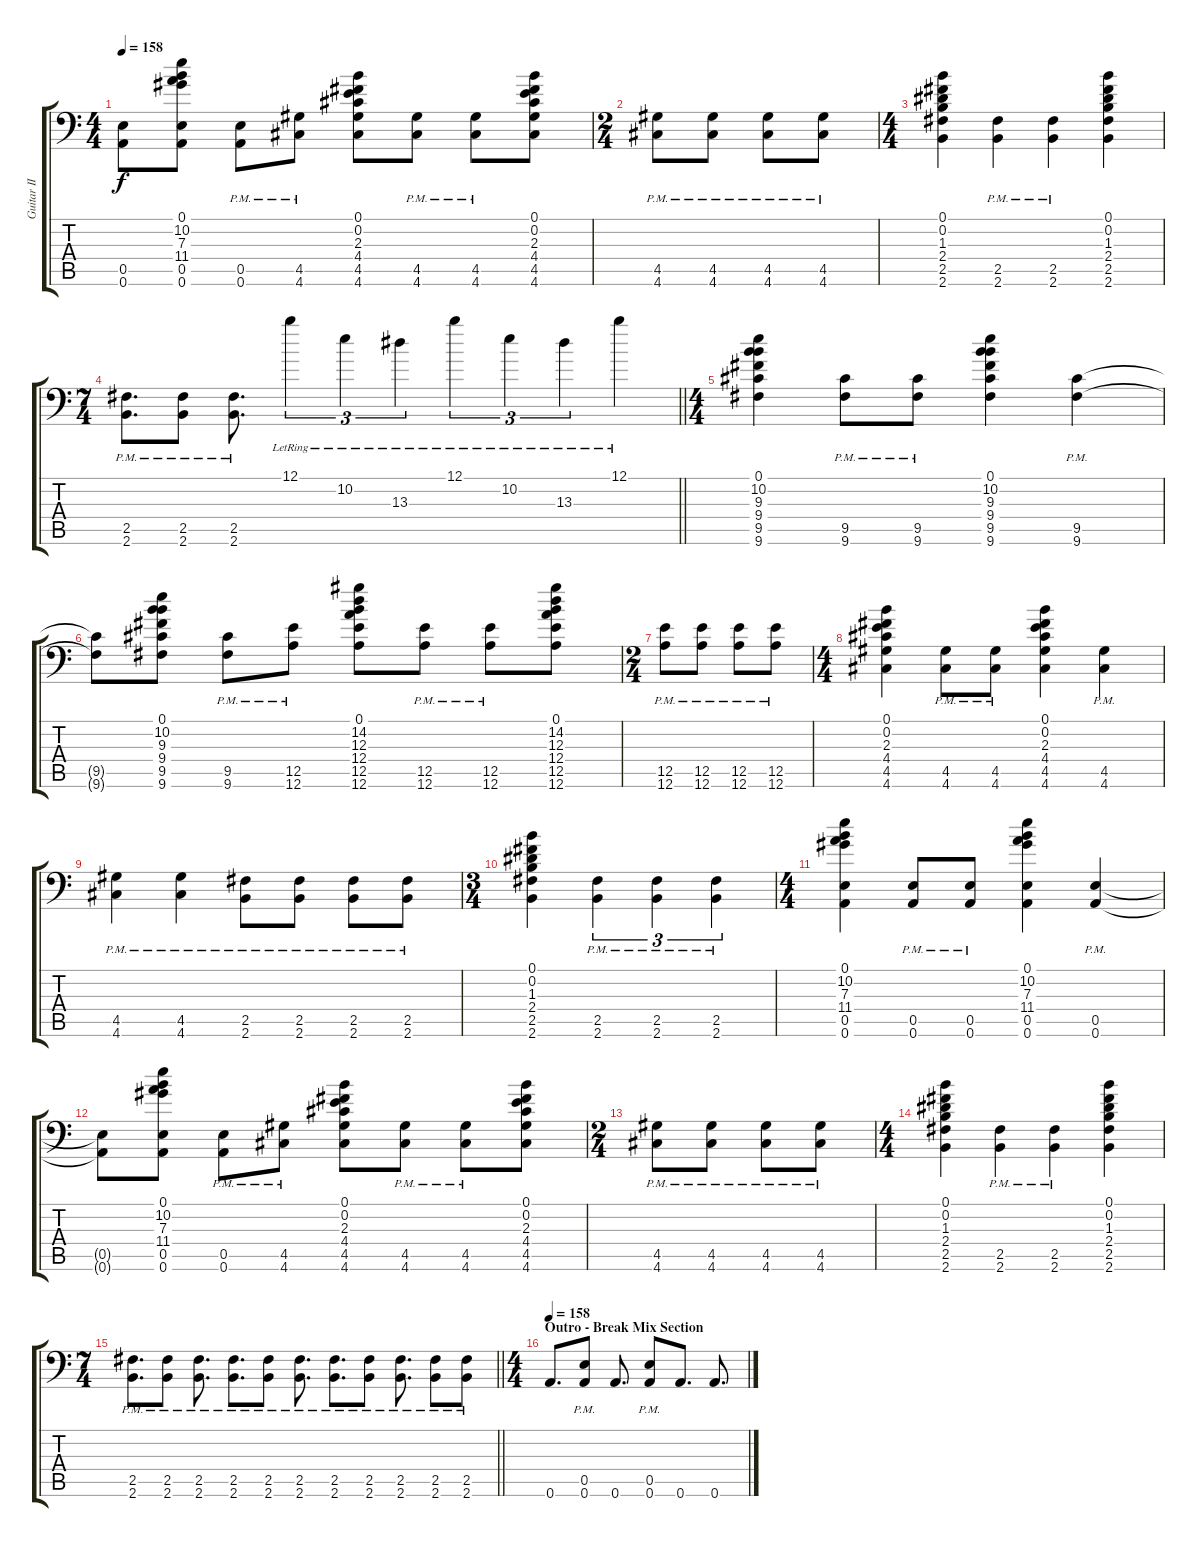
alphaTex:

\track ("Guitar II" "Guitar II") {instrument overdrivenguitar}
\staff {score tabs}
\tuning (B3 Gb3 D3 A2 E2 A1) {hide}
\ts (4 4)
\tempo 158
\clef f4
\ks c
(0.5{t} 0.6{t}).8{dy f} (0.1 10.2 7.3 11.4 0.5 0.6).8 (0.5{pm} 0.6{pm}).8 (4.5{pm} 4.6{pm}).8 (0.1 0.2 2.3 4.4 4.5 4.6).8 (4.5{pm} 4.6{pm}).8 (4.5{pm} 4.6{pm}).8 (0.1 0.2 2.3 4.4 4.5 4.6).8 |
\ts (2 4)
(4.5{pm} 4.6{pm}).8 (4.5{pm} 4.6{pm}).8 (4.5{pm} 4.6{pm}).8 (4.5{pm} 4.6{pm}).8 |
\ts (4 4)
(0.1 0.2 1.3 2.4 2.5 2.6).4 (2.5{pm} 2.6{pm}).4 (2.5{pm} 2.6{pm}).4 (0.1 0.2 1.3 2.4 2.5 2.6).4 |
\ts (7 4)
\barLineRight lightlight
(2.5{pm} 2.6{pm}).8{d} (2.5{pm} 2.6{pm}).8 (2.5{pm} 2.6{pm}).8{d} 12.1{lr}.4{tu (3 2)} 10.2{lr}.4{tu (3 2)} 13.3{lr}.4{tu (3 2)} 12.1{lr}.4{tu (3 2)} 10.2{lr}.4{tu (3 2)} 13.3{lr}.4{tu (3 2)} 12.1{lr}.4 |
\ts (4 4)
(0.1 10.2 9.3 9.4 9.5 9.6).4 (9.5{pm} 9.6{pm}).8 (9.5{pm} 9.6{pm}).8 (0.1 10.2 9.3 9.4 9.5 9.6).4 (9.5{pm} 9.6{pm}).4 |
(9.5{t} 9.6{t}).8 (0.1 10.2 9.3 9.4 9.5 9.6).8 (9.5{pm} 9.6{pm}).8 (12.5{pm} 12.6{pm}).8 (0.1 14.2 12.3 12.4 12.5 12.6).8 (12.5{pm} 12.6{pm}).8 (12.5{pm} 12.6{pm}).8 (0.1 14.2 12.3 12.4 12.5 12.6).8 |
\ts (2 4)
(12.5{pm} 12.6{pm}).8 (12.5{pm} 12.6{pm}).8 (12.5{pm} 12.6{pm}).8 (12.5{pm} 12.6{pm}).8 |
\ts (4 4)
(0.1 0.2 2.3 4.4 4.5 4.6).4 (4.5{pm} 4.6{pm}).8 (4.5{pm} 4.6{pm}).8 (0.1 0.2 2.3 4.4 4.5 4.6).4 (4.5{pm} 4.6{pm}).4 |
(4.5{pm} 4.6{pm}).4 (4.5{pm} 4.6{pm}).4 (2.5{pm} 2.6{pm}).8 (2.5{pm} 2.6{pm}).8 (2.5{pm} 2.6{pm}).8 (2.5{pm} 2.6{pm}).8 |
\ts (3 4)
(0.1 0.2 1.3 2.4 2.5 2.6).4 (2.5{pm} 2.6{pm}).4{tu (3 2)} (2.5{pm} 2.6{pm}).4{tu (3 2)} (2.5{pm} 2.6{pm}).4{tu (3 2)} |
\ts (4 4)
(0.1 10.2 7.3 11.4 0.5 0.6).4 (0.5{pm} 0.6{pm}).8 (0.5{pm} 0.6{pm}).8 (0.1 10.2 7.3 11.4 0.5 0.6).4 (0.5{pm} 0.6{pm}).4 |
(0.5{t} 0.6{t}).8 (0.1 10.2 7.3 11.4 0.5 0.6).8 (0.5{pm} 0.6{pm}).8 (4.5{pm} 4.6{pm}).8 (0.1 0.2 2.3 4.4 4.5 4.6).8 (4.5{pm} 4.6{pm}).8 (4.5{pm} 4.6{pm}).8 (0.1 0.2 2.3 4.4 4.5 4.6).8 |
\ts (2 4)
(4.5{pm} 4.6{pm}).8 (4.5{pm} 4.6{pm}).8 (4.5{pm} 4.6{pm}).8 (4.5{pm} 4.6{pm}).8 |
\ts (4 4)
(0.1 0.2 1.3 2.4 2.5 2.6).4 (2.5{pm} 2.6{pm}).4 (2.5{pm} 2.6{pm}).4 (0.1 0.2 1.3 2.4 2.5 2.6).4 |
\ts (7 4)
\barLineRight lightlight
(2.5{pm} 2.6{pm}).8{d} (2.5{pm} 2.6{pm}).8 (2.5{pm} 2.6{pm}).8{d} (2.5{pm} 2.6{pm}).8{d} (2.5{pm} 2.6{pm}).8 (2.5{pm} 2.6{pm}).8{d} (2.5{pm} 2.6{pm}).8{d} (2.5{pm} 2.6{pm}).8 (2.5{pm} 2.6{pm}).8{d} (2.5{pm} 2.6{pm}).8 (2.5{pm} 2.6{pm}).8 |
\ts (4 4)
\section ("" "Outro - Break Mix Section")
\tempo 158
0.6.8{d} (0.5{pm} 0.6{pm}).8 0.6.8{d} (0.5{pm} 0.6{pm}).8 0.6.8{d} 0.6.8{d}
